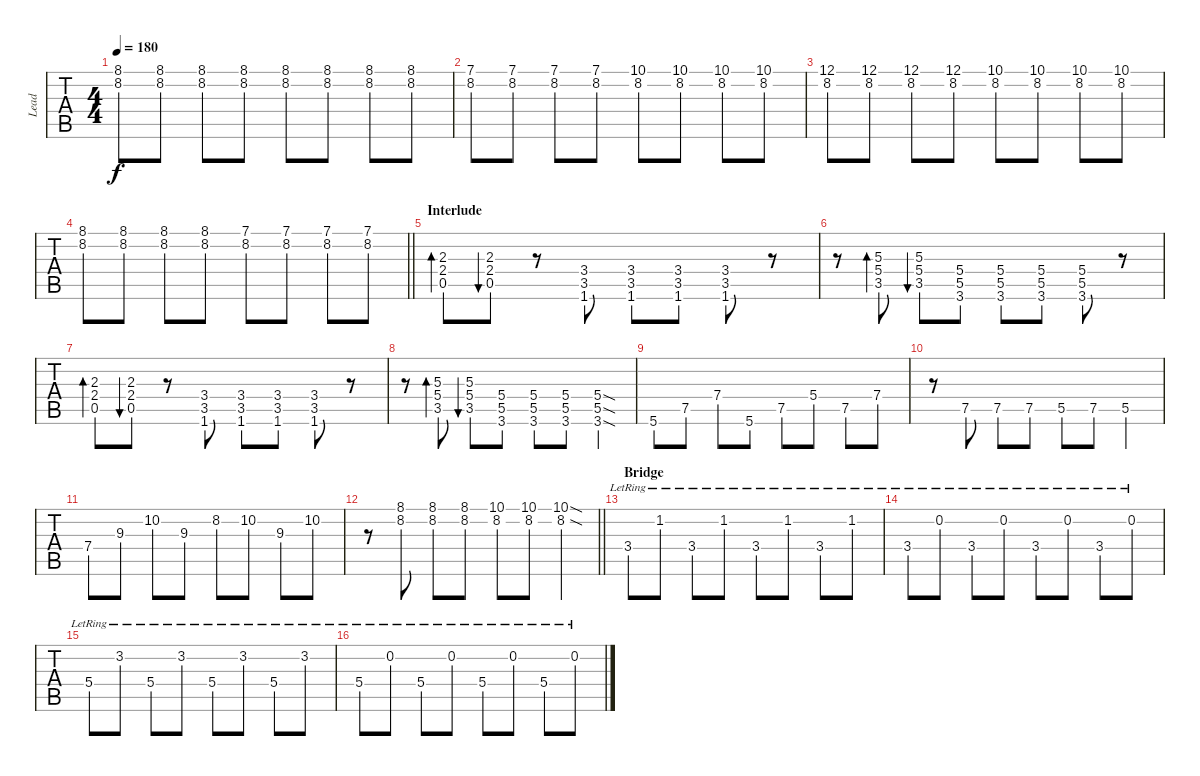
\track ("Lead" "Lead") {instrument overdrivenguitar}
\staff {tabs}
\tuning (E4 B3 G3 D3 A2 E2) {hide}
\ts (4 4)
\tempo 180
\clef g2
\ks c
(8.1 8.2).8{dy f} (8.1 8.2).8 (8.1 8.2).8 (8.1 8.2).8 (8.1 8.2).8 (8.1 8.2).8 (8.1 8.2).8 (8.1 8.2).8 |
(7.1 8.2).8 (7.1 8.2).8 (7.1 8.2).8 (7.1 8.2).8 (10.1 8.2).8 (10.1 8.2).8 (10.1 8.2).8 (10.1 8.2).8 |
(12.1 8.2).8 (12.1 8.2).8 (12.1 8.2).8 (12.1 8.2).8 (10.1 8.2).8 (10.1 8.2).8 (10.1 8.2).8 (10.1 8.2).8 |
\barLineRight lightlight
(8.1 8.2).8 (8.1 8.2).8 (8.1 8.2).8 (8.1 8.2).8 (7.1 8.2).8 (7.1 8.2).8 (7.1 8.2).8 (7.1 8.2).8 |
\section ("" "Interlude")
(2.3 2.4 0.5).8{bd 60 balance 4} (2.3 2.4 0.5).8{bu 60} r.8 (3.4 3.5 1.6).8 (3.4 3.5 1.6).8 (3.4 3.5 1.6).8 (3.4 3.5 1.6).8 r.8 |
r.8 (5.3 5.4 3.5).8{bd 60} (5.3 5.4 3.5).8{bu 60} (5.4 5.5 3.6).8 (5.4 5.5 3.6).8 (5.4 5.5 3.6).8 (5.4 5.5 3.6).8 r.8 |
(2.3 2.4 0.5).8{bd 60} (2.3 2.4 0.5).8{bu 60} r.8 (3.4 3.5 1.6).8 (3.4 3.5 1.6).8 (3.4 3.5 1.6).8 (3.4 3.5 1.6).8 r.8 |
r.8 (5.3 5.4 3.5).8{bd 60} (5.3 5.4 3.5).8{bu 60} (5.4 5.5 3.6).8 (5.4 5.5 3.6).8 (5.4 5.5 3.6).8 (5.4{sod} 5.5{sod} 3.6{sod}).4 |
5.6.8{balance 8} 7.5.8 7.4.8 5.6.8 7.5.8 5.4.8 7.5.8 7.4.8 |
r.8 7.5.8 7.5.8 7.5.8 5.5.8 7.5.8 5.5.4 |
7.4.8 9.3.8 10.2.8 9.3.8 8.2.8 10.2.8 9.3.8 10.2.8 |
\barLineRight lightlight
r.8 (8.1 8.2).8 (8.1 8.2).8 (8.1 8.2).8 (10.1 8.2).8 (10.1 8.2).8 (10.1{sod} 8.2{sod}).4 |
\section ("" "Bridge")
3.4{lr}.8{instrument electricguitarclean} 1.2{lr}.8 3.4{lr}.8 1.2{lr}.8 3.4{lr}.8 1.2{lr}.8 3.4{lr}.8 1.2{lr}.8 |
3.4{lr}.8 0.2{lr}.8 3.4{lr}.8 0.2{lr}.8 3.4{lr}.8 0.2{lr}.8 3.4{lr}.8 0.2{lr}.8 |
5.4{lr}.8 3.2{lr}.8 5.4{lr}.8 3.2{lr}.8 5.4{lr}.8 3.2{lr}.8 5.4{lr}.8 3.2{lr}.8 |
5.4{lr}.8 0.2{lr}.8 5.4{lr}.8 0.2{lr}.8 5.4{lr}.8 0.2{lr}.8 5.4{lr}.8 0.2{lr}.8
